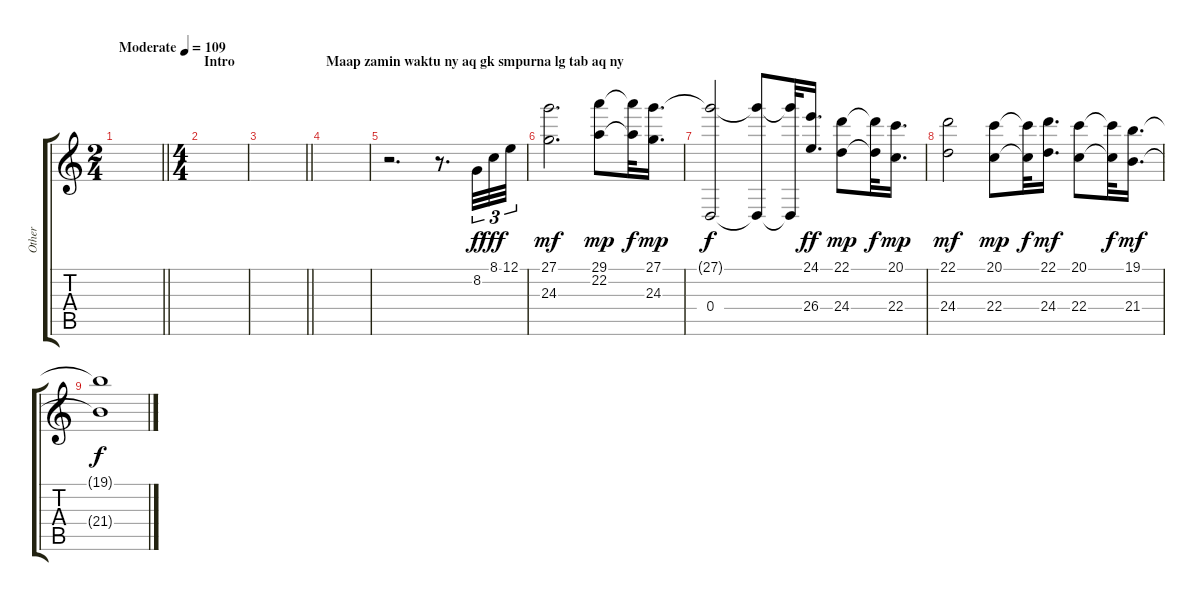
\track ("Other" "Other") {instrument rockorgan}
\staff {score tabs}
\tuning (E4 B3 G3 D3 A2 E2) {hide}
\ts (2 4)
\tempo (109 "Moderate")
\clef g2
\barLineRight lightlight
\ks c
|
\ts (4 4)
\section ("" "Intro")
|
\barLineRight lightlight
|
\section ("" "Maap zamin waktu ny aq gk smpurna lg tab aq ny")
|
r.2{d} r.8{d} 8.2.32{tu (3 2)} 8.1.32{tu (3 2) dy fff} 12.1.32{tu (3 2)} |
(27.1 24.3).2{d dy mf} (29.1 22.2).8{dy mp} (29.1{t} 22.2{t}).32{dy f} (27.1 24.3).16{d dy mp} |
(27.1{t} 0.4).2{dy f} (27.1{t} 0.4{t}).8 (27.1{t} 0.4{t}).32 (24.1 26.4).16{d dy ff} (22.1 24.4).8{dy mp} (22.1{t} 24.4{t}).32{dy f} (20.1 22.4).16{d dy mp} |
(22.1 24.4).2{dy mf} (20.1 22.4).8{dy mp} (20.1{t} 22.4{t}).32{dy f} (22.1 24.4).16{d dy mf} (20.1 22.4).8 (20.1{t} 22.4{t}).32{dy f} (19.1 21.4).16{d dy mf} |
(19.1{t} 21.4{t}).1{dy f}
